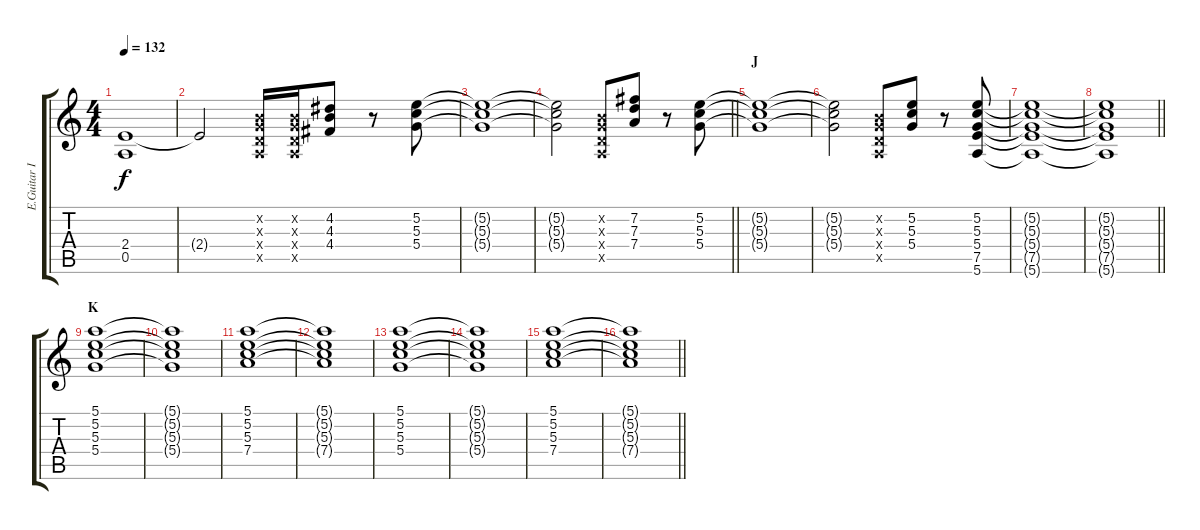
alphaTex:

\track ("E.Guitar II" "E.Guitar I") {instrument distortionguitar}
\staff {score tabs}
\tuning (E4 B3 G3 D3 A2 E2) {hide}
\ts (4 4)
\tempo 132
\clef g2
\ks c
(2.4 0.5).1{dy f} |
2.4{t}.2 (0.2{x} 0.3{x} 0.4{x} 0.5{x}).16 (0.2{x} 0.3{x} 0.4{x} 0.5{x}).16 (4.2 4.3 4.4).8 r.8 (5.2 5.3 5.4).8 |
(5.2{t} 5.3{t} 5.4{t}).1 |
\barLineRight lightlight
(5.2{t} 5.3{t} 5.4{t}).2 (0.2{x} 0.3{x} 0.4{x} 0.5{x}).8 (7.2 7.3 7.4).8 r.8 (5.2 5.3 5.4).8 |
\section ("" "J")
(5.2{t} 5.3{t} 5.4{t}).1 |
(5.2{t} 5.3{t} 5.4{t}).2 (0.2{x} 0.3{x} 0.4{x} 0.5{x}).8 (5.2 5.3 5.4).8 r.8 (5.2 5.3 5.4 7.5 5.6).8 |
(5.2{t} 5.3{t} 5.4{t} 7.5{t} 5.6{t}).1 |
\barLineRight lightlight
(5.2{t} 5.3{t} 5.4{t} 7.5{t} 5.6{t}).1 |
\section ("" "K")
(5.1 5.2 5.3 5.4).1 |
(5.1{t} 5.2{t} 5.3{t} 5.4{t}).1 |
(5.1 5.2 5.3 7.4).1 |
(5.1{t} 5.2{t} 5.3{t} 7.4{t}).1 |
(5.1 5.2 5.3 5.4).1 |
(5.1{t} 5.2{t} 5.3{t} 5.4{t}).1 |
(5.1 5.2 5.3 7.4).1 |
\barLineRight lightlight
(5.1{t} 5.2{t} 5.3{t} 7.4{t}).1
